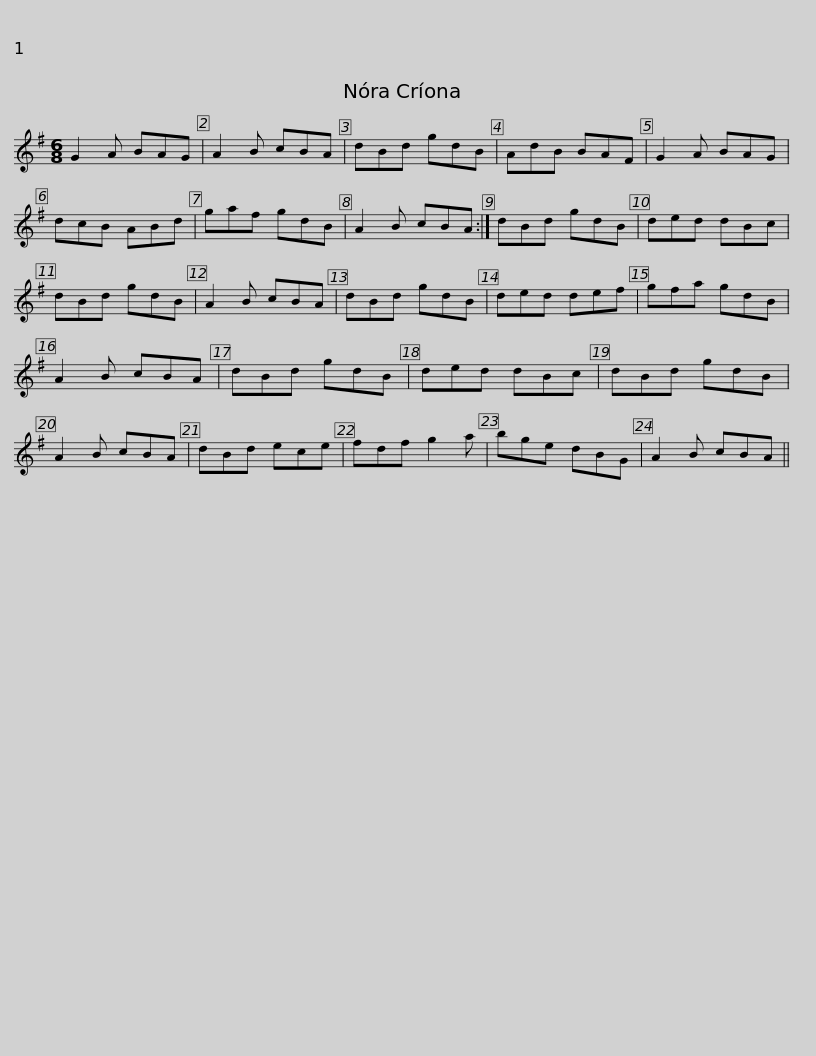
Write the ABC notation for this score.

X:1
L:1/8
M:6/8
I:linebreak $
K:G
V:1 treble
V:1
 G2 A BAG | A2 B cBA | dBd gdB | AdB BAF | G2 A BAG | %5
 dcB ABd | gaf gdB |$ A2 B cBA :| dBd gdB | ded dBc | %10
 dBd gdB | A2 B cBA | dBd gdB | ded def |$ gfa gdB | %15
 A2 B cBA | dBd gdB | ded dBc | dBd gdB | A2 B cBA | %20
 dBd ece | fdf g2 a |$ bge dBG | A2 B cBA || %24
